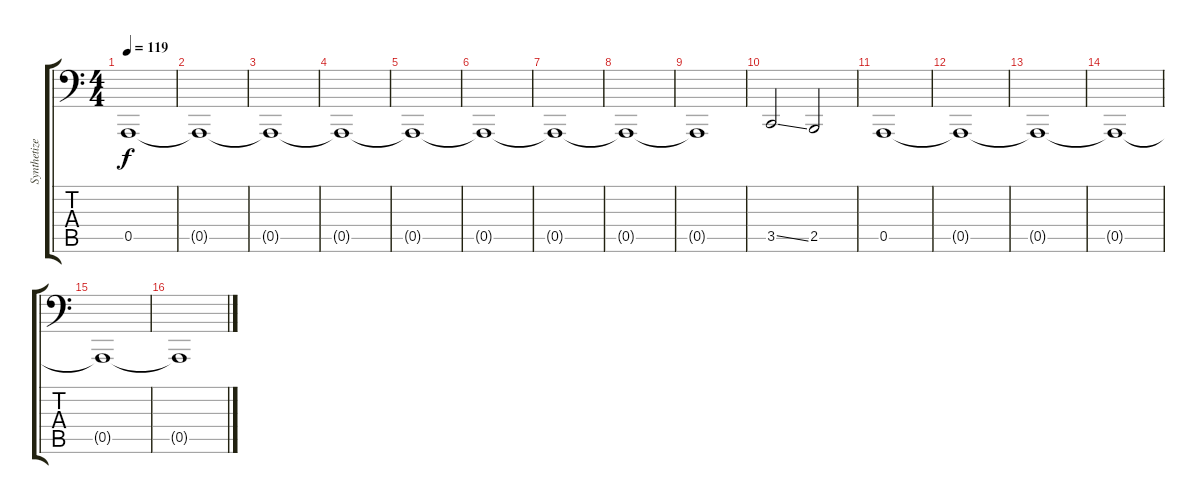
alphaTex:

\track ("Synthetizers drone" "Synthetize") {instrument synthvoice}
\staff {score tabs}
\tuning (E3 B2 G2 D2 A1 E1) {hide}
\ts (4 4)
\tempo 119
\clef f4
\ks c
0.5{t}.1{dy f} |
0.5{t}.1 |
0.5{t}.1 |
0.5{t}.1 |
0.5{t}.1 |
0.5{t}.1 |
0.5{t}.1 |
0.5{t}.1 |
0.5{t}.1 |
3.5{ss}.2 2.5.2 |
0.5.1 |
0.5{t}.1 |
0.5{t}.1 |
0.5{t}.1 |
0.5{t}.1 |
0.5{t}.1
